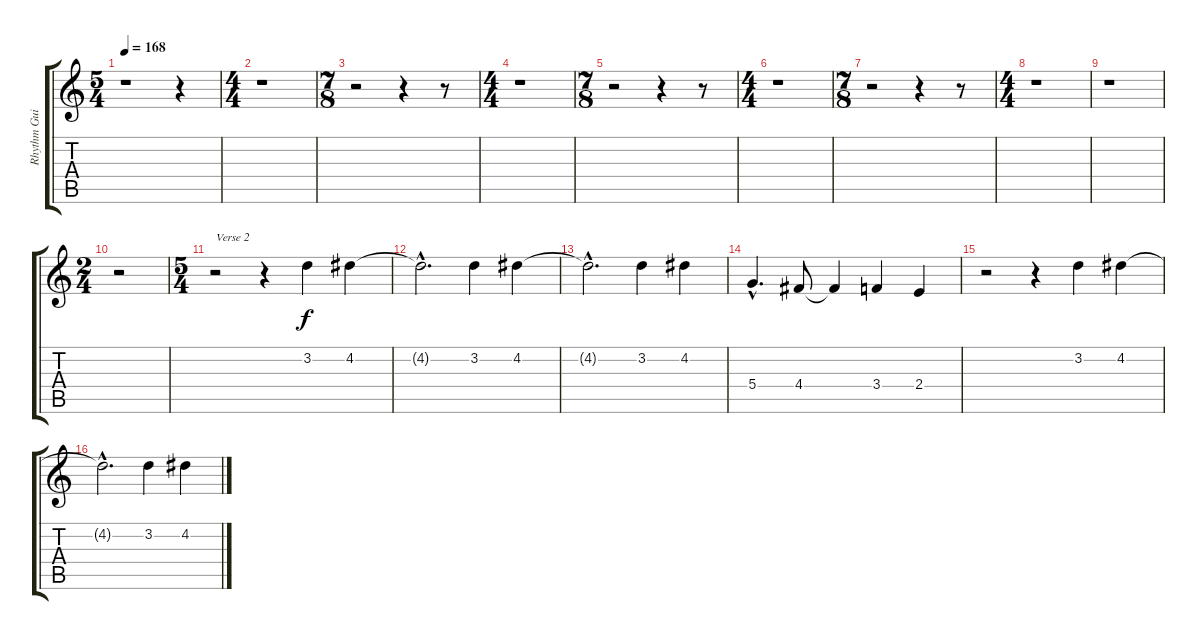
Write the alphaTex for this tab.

\track ("Rhythm Guitar for Chorus" "Rhythm Gui") {instrument distortionguitar}
\staff {score tabs}
\tuning (E4 B3 G3 D3 A2 E2) {hide}
\ts (5 4)
\tempo 168
\clef g2
\ks c
r.1{dy f} r.4 |
\ts (4 4)
r.1 |
\ts (7 8)
r.2 r.4 r.8 |
\ts (4 4)
r.1 |
\ts (7 8)
r.2 r.4 r.8 |
\ts (4 4)
r.1 |
\ts (7 8)
r.2 r.4 r.8 |
\ts (4 4)
r.1 |
r.1 |
\ts (2 4)
r.2 |
\ts (5 4)
r.2{txt "Verse 2"} r.4 3.2.4 4.2.4 |
4.2{hac t}.2{d} 3.2.4 4.2.4 |
4.2{hac t}.2{d} 3.2.4 4.2.4 |
5.4{hac}.4{d} 4.4.8 4.4{t}.4 3.4.4 2.4.4 |
r.2 r.4 3.2.4 4.2.4 |
4.2{hac t}.2{d} 3.2.4 4.2.4
